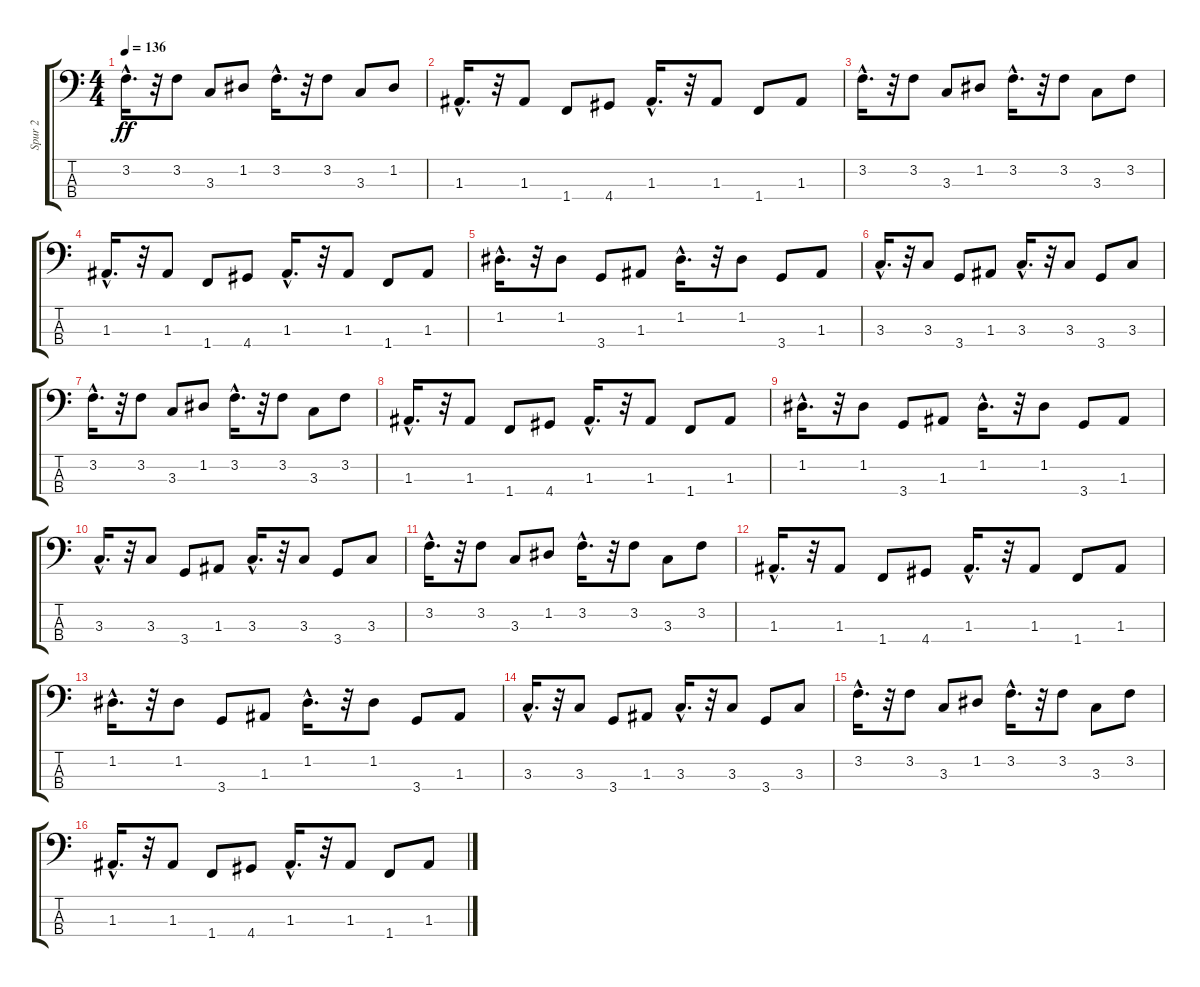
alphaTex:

\track ("Spur 2" "Spur 2") {instrument synthbass2}
\staff {score tabs}
\tuning (G2 D2 A1 E1) {hide}
\ts (4 4)
\tempo 136
\clef f4
\ks c
3.2{hac}.16{d dy ff} r.32 3.2.8 3.3.8 1.2.8 3.2{hac}.16{d} r.32 3.2.8 3.3.8 1.2.8 |
1.3{hac}.16{d} r.32 1.3.8 1.4.8 4.4.8 1.3{hac}.16{d} r.32 1.3.8 1.4.8 1.3.8 |
3.2{hac}.16{d} r.32 3.2.8 3.3.8 1.2.8 3.2{hac}.16{d} r.32 3.2.8 3.3.8 3.2.8 |
1.3{hac}.16{d} r.32 1.3.8 1.4.8 4.4.8 1.3{hac}.16{d} r.32 1.3.8 1.4.8 1.3.8 |
1.2{hac}.16{d} r.32 1.2.8 3.4.8 1.3.8 1.2{hac}.16{d} r.32 1.2.8 3.4.8 1.3.8 |
3.3{hac}.16{d} r.32 3.3.8 3.4.8 1.3.8 3.3{hac}.16{d} r.32 3.3.8 3.4.8 3.3.8 |
3.2{hac}.16{d} r.32 3.2.8 3.3.8 1.2.8 3.2{hac}.16{d} r.32 3.2.8 3.3.8 3.2.8 |
1.3{hac}.16{d} r.32 1.3.8 1.4.8 4.4.8 1.3{hac}.16{d} r.32 1.3.8 1.4.8 1.3.8 |
1.2{hac}.16{d} r.32 1.2.8 3.4.8 1.3.8 1.2{hac}.16{d} r.32 1.2.8 3.4.8 1.3.8 |
3.3{hac}.16{d} r.32 3.3.8 3.4.8 1.3.8 3.3{hac}.16{d} r.32 3.3.8 3.4.8 3.3.8 |
3.2{hac}.16{d} r.32 3.2.8 3.3.8 1.2.8 3.2{hac}.16{d} r.32 3.2.8 3.3.8 3.2.8 |
1.3{hac}.16{d} r.32 1.3.8 1.4.8 4.4.8 1.3{hac}.16{d} r.32 1.3.8 1.4.8 1.3.8 |
1.2{hac}.16{d} r.32 1.2.8 3.4.8 1.3.8 1.2{hac}.16{d} r.32 1.2.8 3.4.8 1.3.8 |
3.3{hac}.16{d} r.32 3.3.8 3.4.8 1.3.8 3.3{hac}.16{d} r.32 3.3.8 3.4.8 3.3.8 |
3.2{hac}.16{d} r.32 3.2.8 3.3.8 1.2.8 3.2{hac}.16{d} r.32 3.2.8 3.3.8 3.2.8 |
1.3{hac}.16{d} r.32 1.3.8 1.4.8 4.4.8 1.3{hac}.16{d} r.32 1.3.8 1.4.8 1.3.8
